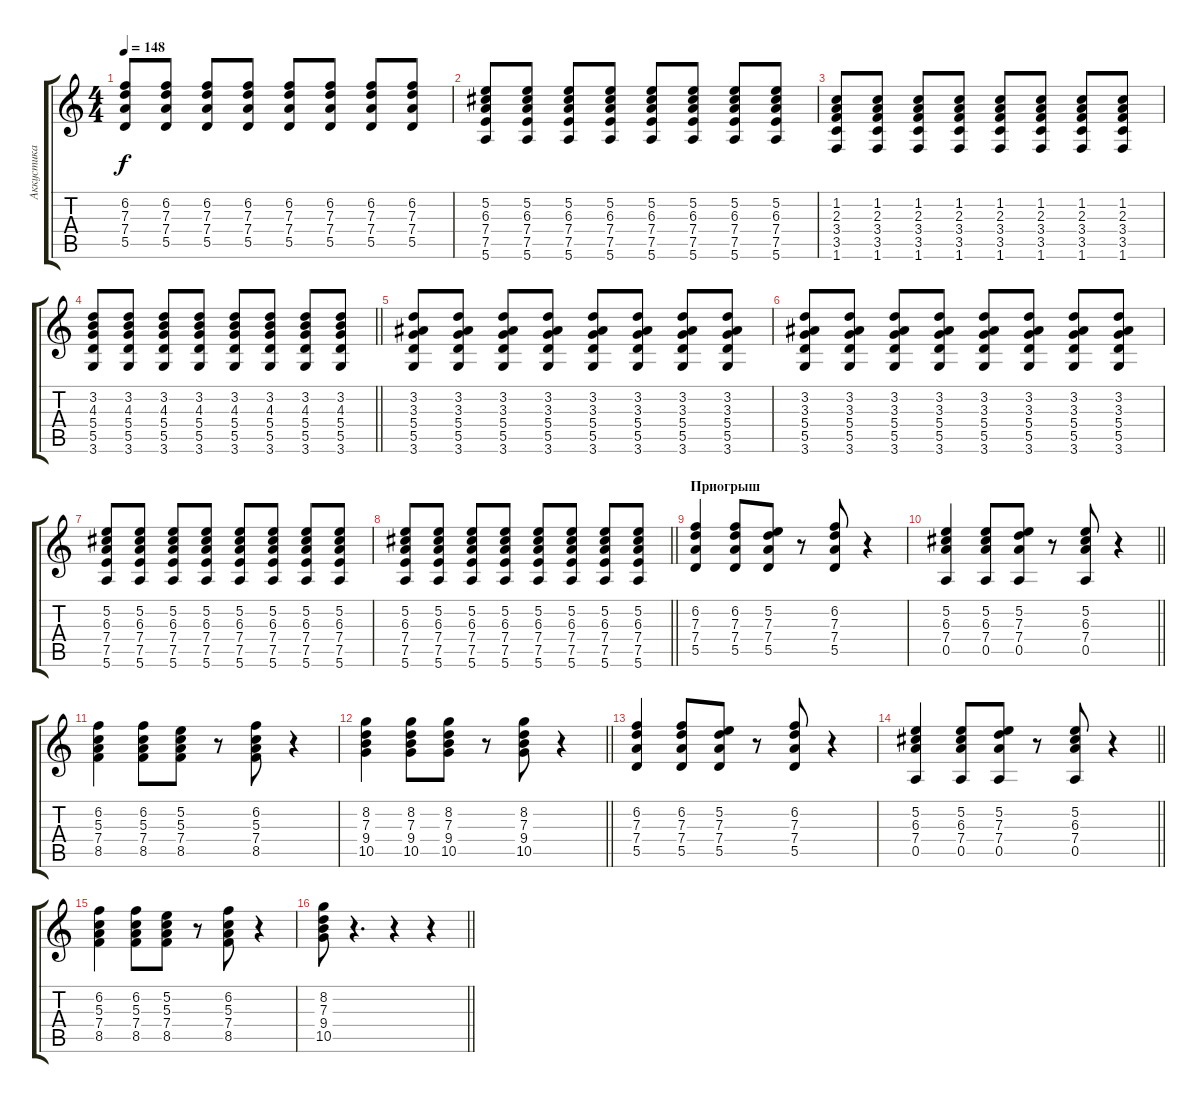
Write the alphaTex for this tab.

\track ("Аккустика" "Аккустика") {instrument acousticguitarsteel}
\staff {score tabs}
\tuning (E4 B3 G3 D3 A2 E2) {hide}
\ts (4 4)
\tempo 148
\clef g2
\ks c
(6.2 7.3 7.4 5.5).8{dy f} (6.2 7.3 7.4 5.5).8 (6.2 7.3 7.4 5.5).8 (6.2 7.3 7.4 5.5).8 (6.2 7.3 7.4 5.5).8 (6.2 7.3 7.4 5.5).8 (6.2 7.3 7.4 5.5).8 (6.2 7.3 7.4 5.5).8 |
(5.2 6.3 7.4 7.5 5.6).8 (5.2 6.3 7.4 7.5 5.6).8 (5.2 6.3 7.4 7.5 5.6).8 (5.2 6.3 7.4 7.5 5.6).8 (5.2 6.3 7.4 7.5 5.6).8 (5.2 6.3 7.4 7.5 5.6).8 (5.2 6.3 7.4 7.5 5.6).8 (5.2 6.3 7.4 7.5 5.6).8 |
(1.2 2.3 3.4 3.5 1.6).8 (1.2 2.3 3.4 3.5 1.6).8 (1.2 2.3 3.4 3.5 1.6).8 (1.2 2.3 3.4 3.5 1.6).8 (1.2 2.3 3.4 3.5 1.6).8 (1.2 2.3 3.4 3.5 1.6).8 (1.2 2.3 3.4 3.5 1.6).8 (1.2 2.3 3.4 3.5 1.6).8 |
\barLineRight lightlight
(3.2 4.3 5.4 5.5 3.6).8 (3.2 4.3 5.4 5.5 3.6).8 (3.2 4.3 5.4 5.5 3.6).8 (3.2 4.3 5.4 5.5 3.6).8 (3.2 4.3 5.4 5.5 3.6).8 (3.2 4.3 5.4 5.5 3.6).8 (3.2 4.3 5.4 5.5 3.6).8 (3.2 4.3 5.4 5.5 3.6).8 |
(3.2 3.3 5.4 5.5 3.6).8 (3.2 3.3 5.4 5.5 3.6).8 (3.2 3.3 5.4 5.5 3.6).8 (3.2 3.3 5.4 5.5 3.6).8 (3.2 3.3 5.4 5.5 3.6).8 (3.2 3.3 5.4 5.5 3.6).8 (3.2 3.3 5.4 5.5 3.6).8 (3.2 3.3 5.4 5.5 3.6).8 |
(3.2 3.3 5.4 5.5 3.6).8 (3.2 3.3 5.4 5.5 3.6).8 (3.2 3.3 5.4 5.5 3.6).8 (3.2 3.3 5.4 5.5 3.6).8 (3.2 3.3 5.4 5.5 3.6).8 (3.2 3.3 5.4 5.5 3.6).8 (3.2 3.3 5.4 5.5 3.6).8 (3.2 3.3 5.4 5.5 3.6).8 |
(5.2 6.3 7.4 7.5 5.6).8 (5.2 6.3 7.4 7.5 5.6).8 (5.2 6.3 7.4 7.5 5.6).8 (5.2 6.3 7.4 7.5 5.6).8 (5.2 6.3 7.4 7.5 5.6).8 (5.2 6.3 7.4 7.5 5.6).8 (5.2 6.3 7.4 7.5 5.6).8 (5.2 6.3 7.4 7.5 5.6).8 |
\barLineRight lightlight
(5.2 6.3 7.4 7.5 5.6).8 (5.2 6.3 7.4 7.5 5.6).8 (5.2 6.3 7.4 7.5 5.6).8 (5.2 6.3 7.4 7.5 5.6).8 (5.2 6.3 7.4 7.5 5.6).8 (5.2 6.3 7.4 7.5 5.6).8 (5.2 6.3 7.4 7.5 5.6).8 (5.2 6.3 7.4 7.5 5.6).8 |
\section ("" "Приогрыш")
(6.2 7.3 7.4 5.5).4 (6.2 7.3 7.4 5.5).8 (5.2 7.3 7.4 5.5).8 r.8 (6.2 7.3 7.4 5.5).8 r.4 |
\barLineRight lightlight
(5.2 6.3 7.4 0.5).4 (5.2 6.3 7.4 0.5).8 (5.2 7.3 7.4 0.5).8 r.8 (5.2 6.3 7.4 0.5).8 r.4 |
(6.2 5.3 7.4 8.5).4 (6.2 5.3 7.4 8.5).8 (5.2 5.3 7.4 8.5).8 r.8 (6.2 5.3 7.4 8.5).8 r.4 |
\barLineRight lightlight
(8.2 7.3 9.4 10.5).4 (8.2 7.3 9.4 10.5).8 (8.2 7.3 9.4 10.5).8 r.8 (8.2 7.3 9.4 10.5).8 r.4 |
(6.2 7.3 7.4 5.5).4 (6.2 7.3 7.4 5.5).8 (5.2 7.3 7.4 5.5).8 r.8 (6.2 7.3 7.4 5.5).8 r.4 |
\barLineRight lightlight
(5.2 6.3 7.4 0.5).4 (5.2 6.3 7.4 0.5).8 (5.2 7.3 7.4 0.5).8 r.8 (5.2 6.3 7.4 0.5).8 r.4 |
(6.2 5.3 7.4 8.5).4 (6.2 5.3 7.4 8.5).8 (5.2 5.3 7.4 8.5).8 r.8 (6.2 5.3 7.4 8.5).8 r.4 |
\barLineRight lightlight
(8.2 7.3 9.4 10.5).8 r.4{d} r.4 r.4
